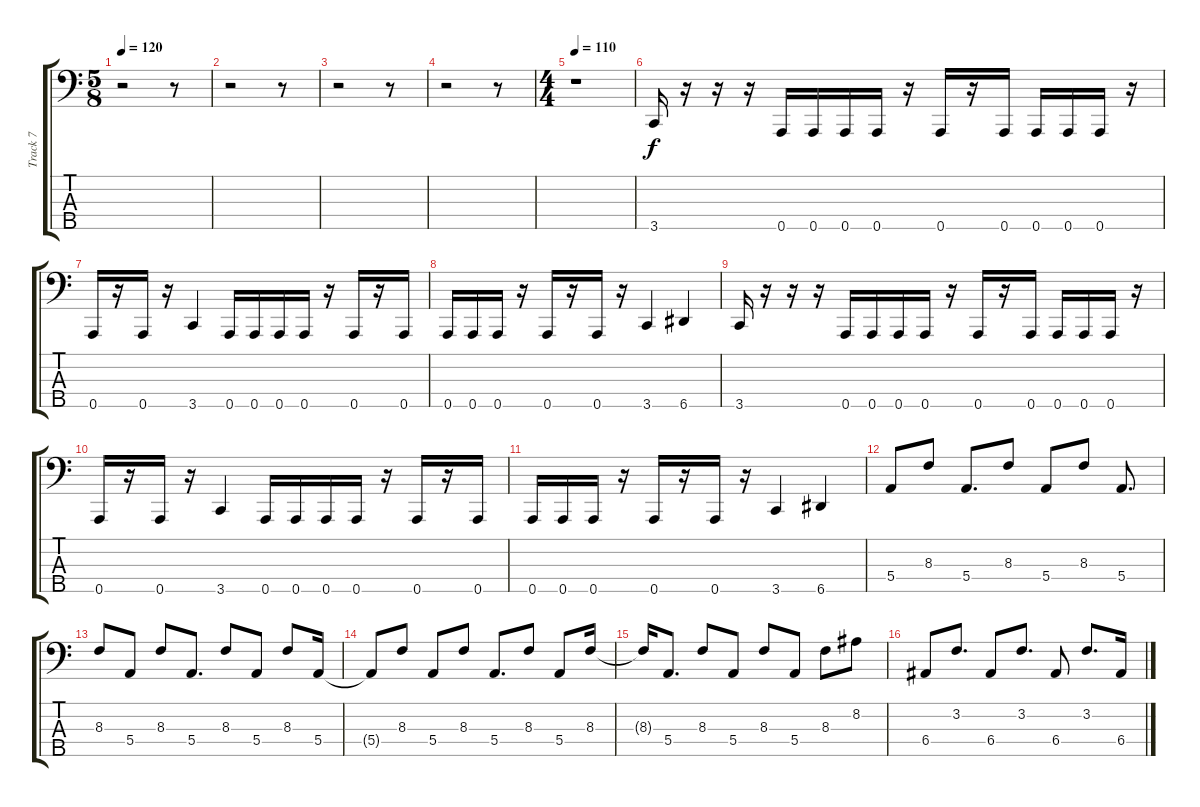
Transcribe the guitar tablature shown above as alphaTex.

\track ("Track 7" "Track 7") {instrument fretlessbass}
\staff {score tabs}
\tuning (F2 D2 A1 E1 A0) {hide}
\ts (5 8)
\tempo 120
\clef f4
\ks c
r.2{dy f} r.8 |
r.2 r.8 |
r.2 r.8 |
r.2 r.8 |
\ts (4 4)
\tempo 110
r.1 |
3.5.16 r.16 r.16 r.16 0.5.16 0.5.16 0.5.16 0.5.16 r.16 0.5.16 r.16 0.5.16 0.5.16 0.5.16 0.5.16 r.16 |
0.5.16 r.16 0.5.16 r.16 3.5.4 0.5.16 0.5.16 0.5.16 0.5.16 r.16 0.5.16 r.16 0.5.16 |
0.5.16 0.5.16 0.5.16 r.16 0.5.16 r.16 0.5.16 r.16 3.5.4 6.5.4 |
3.5.16 r.16 r.16 r.16 0.5.16 0.5.16 0.5.16 0.5.16 r.16 0.5.16 r.16 0.5.16 0.5.16 0.5.16 0.5.16 r.16 |
0.5.16 r.16 0.5.16 r.16 3.5.4 0.5.16 0.5.16 0.5.16 0.5.16 r.16 0.5.16 r.16 0.5.16 |
0.5.16 0.5.16 0.5.16 r.16 0.5.16 r.16 0.5.16 r.16 3.5.4 6.5.4 |
5.4.8 8.3.8 5.4.8{d} 8.3.8 5.4.8 8.3.8 5.4.8{d} |
8.3.8 5.4.8 8.3.8 5.4.8{d} 8.3.8 5.4.8 8.3.8 5.4.16 |
5.4{t}.8 8.3.8 5.4.8 8.3.8 5.4.8{d} 8.3.8 5.4.8 8.3.16 |
8.3{t}.16 5.4.8{d} 8.3.8 5.4.8 8.3.8 5.4.8 8.3.8 8.2.8 |
6.4.8 3.2.8{d} 6.4.8 3.2.8{d} 6.4.8 3.2.8{d} 6.4.16
